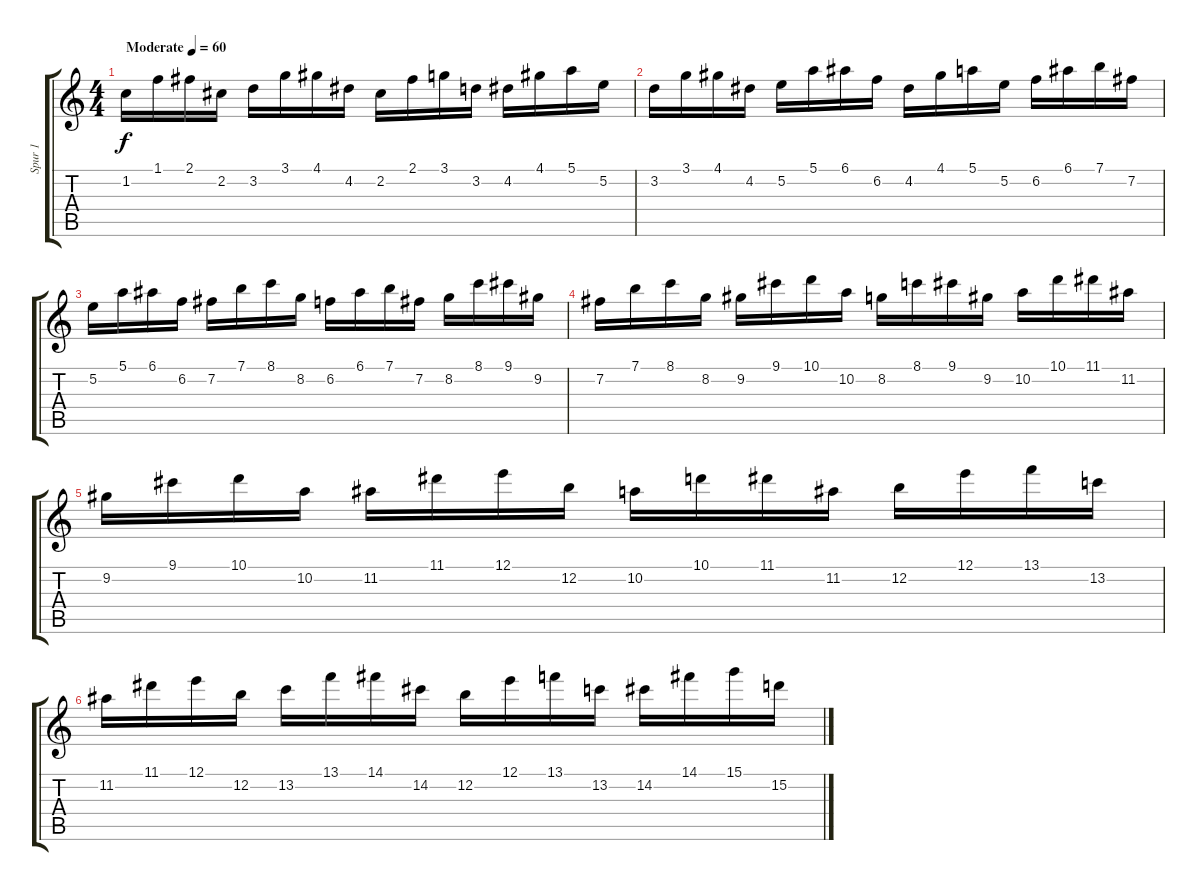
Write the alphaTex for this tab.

\track ("Spur 1" "Spur 1") {instrument acousticguitarsteel}
\staff {score tabs}
\tuning (E4 B3 G3 D3 A2 E2) {hide}
\ts (4 4)
\tempo (60 "Moderate")
\clef g2
\ks c
1.2.16{dy f instrument acousticguitarsteel} 1.1.16 2.1.16 2.2.16 3.2.16 3.1.16 4.1.16 4.2.16 2.2.16 2.1.16 3.1.16 3.2.16 4.2.16 4.1.16 5.1.16 5.2.16 |
3.2.16 3.1.16 4.1.16 4.2.16 5.2.16 5.1.16 6.1.16 6.2.16 4.2.16 4.1.16 5.1.16 5.2.16 6.2.16 6.1.16 7.1.16 7.2.16 |
5.2.16 5.1.16 6.1.16 6.2.16 7.2.16 7.1.16 8.1.16 8.2.16 6.2.16 6.1.16 7.1.16 7.2.16 8.2.16 8.1.16 9.1.16 9.2.16 |
7.2.16 7.1.16 8.1.16 8.2.16 9.2.16 9.1.16 10.1.16 10.2.16 8.2.16 8.1.16 9.1.16 9.2.16 10.2.16 10.1.16 11.1.16 11.2.16 |
9.2.16 9.1.16 10.1.16 10.2.16 11.2.16 11.1.16 12.1.16 12.2.16 10.2.16 10.1.16 11.1.16 11.2.16 12.2.16 12.1.16 13.1.16 13.2.16 |
11.2.16 11.1.16 12.1.16 12.2.16 13.2.16 13.1.16 14.1.16 14.2.16 12.2.16 12.1.16 13.1.16 13.2.16 14.2.16 14.1.16 15.1.16 15.2.16
